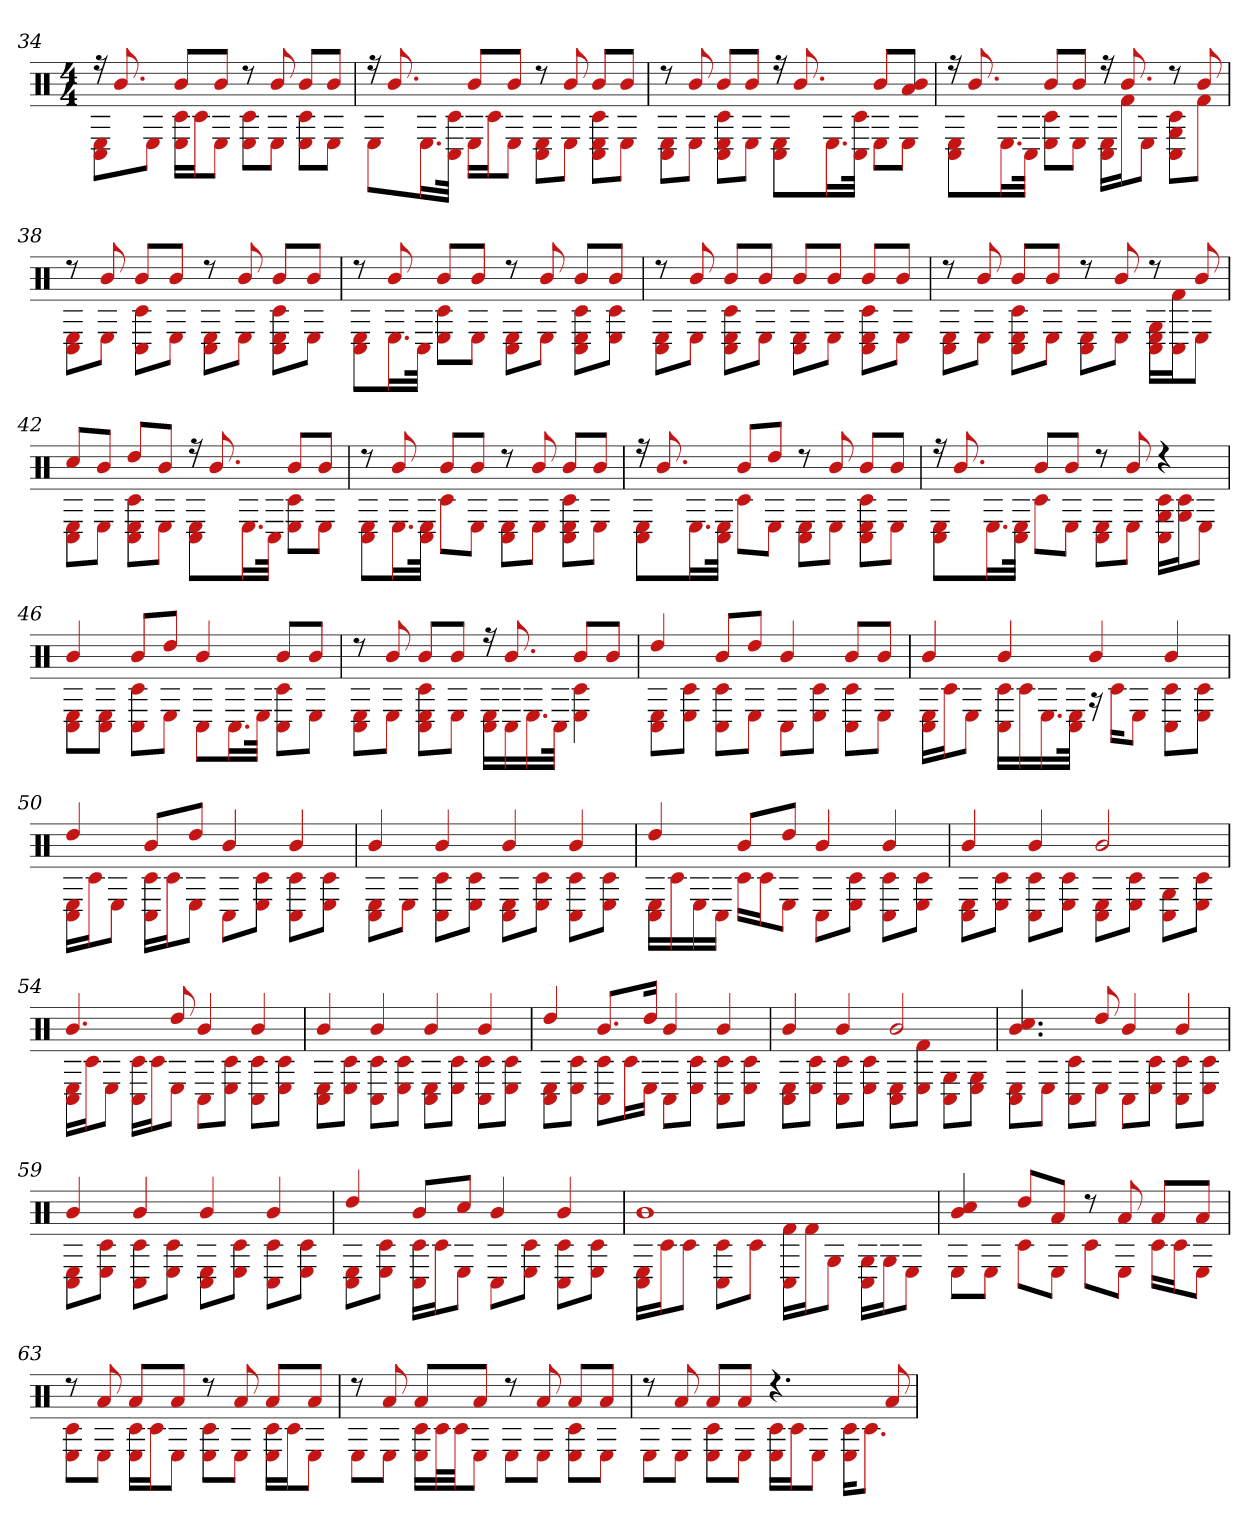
**kern
*part1
*staff1
*clefX
*k[]
*M4/4
=34
*^
16r	8C# 8EL
8.b	.
.	8EJ
8bL	16c# 16ELL
.	16c#J
8bJ	8EJ
8r	8c# 8EL
8b	8EJ
8bL	8E 8c#L
8bJ	8EJ
=35	=35
16r	8EL
8.b	.
.	16.EL
.	32C# 32c#JJk
8bL	16ELL
.	16c#J
8bJ	8EJ
8r	8C# 8EL
8b	8EJ
8bL	8C# 8E 8c#L
8bJ	8EJ
=36	=36
8r	8C# 8EL
8b	8EJ
8bL	8E 8C# 8c#L
8bJ	8EJ
16r	8C# 8EL
8.b	.
.	16.EL
.	32C# 32c#JJk
8bL	8EL
8b 8aJ	8EJ
=37	=37
16r	8C# 8EL
8.b	.
.	16.EL
.	32C#JJk
8bL	8E 8c#L
8bJ	8EJ
16r	16C# 16ELL
8.b	16f#J
.	8EJ
8r	8C# 8G 8c#L
8b	8f#J
=38	=38
8r	8E 8C#L
8b	8EJ
8bL	8C# 8c#L
8bJ	8EJ
8r	8C# 8EL
8b	8EJ
8bL	8C# 8c# 8EL
8bJ	8EJ
=39	=39
8r	8C# 8EL
8b	16.EL
.	32C#JJk
8bL	8E 8c#L
8bJ	8EJ
8r	8C# 8EL
8b	8EJ
8bL	8C# 8E 8c#L
8bJ	8E 8c#J
=40	=40
8r	8C# 8EL
8b	8EJ
8bL	8C# 8E 8c#L
8bJ	8EJ
8bL	8C# 8EL
8bJ	8EJ
8bL	8C# 8E 8c#L
8bJ	8EJ
=41	=41
8r	8C# 8EL
8b	8EJ
8bL	8C# 8E 8c#L
8bJ	8EJ
8r	8C# 8EL
8b	8EJ
8r	16C# 16E 16GLL
.	16f# 16C#J
8b	8EJ
=42	=42
8cc#L	8C# 8EL
8bJ	8EJ
8ddL	8C# 8c# 8EL
8bJ	8EJ
16r	8C# 8EL
8.b	.
.	16.EL
.	32C#JJk
8bL	8E 8c#L
8bJ	8EJ
=43	=43
8r	8C# 8EL
8b	16.EL
.	32C# 32EJJk
8bL	8c#L
8bJ	8EJ
8r	8C# 8EL
8b	8EJ
8bL	8C# 8E 8c#L
8bJ	8EJ
=44	=44
16r	8C# 8EL
8.b	.
.	16.EL
.	32C# 32EJJk
8bL	8c#L
8ddJ	8EJ
8r	8E 8C#L
8b	8EJ
8bL	8C# 8E 8c#L
8bJ	8EJ
=45	=45
16r	8C# 8EL
8.b	.
.	16.EL
.	32C# 32EJJk
8bL	8c#L
8bJ	8EJ
8r	8C# 8EL
8b	8EJ
4r	16C# 16G 16c#LL
.	16G 16c#J
.	8EJ
=46	=46
4b	8C# 8EL
.	8C# 8EJ
8bL	8C# 8c#L
8ddJ	8EJ
4b	8C#L
.	16.C#L
.	32EJJk
8bL	8C# 8c#L
8bJ	8EJ
=47	=47
8r	8C# 8EL
8b	8EJ
8bL	8C# 8E 8c#L
8bJ	8EJ
16r	16C# 16ELL
8.b	16C#
.	16.E
.	32C#JJk
8bL	4E 4c#
8bJ	.
=48	=48
4dd	8C# 8EL
.	8c# 8EJ
8bL	8C# 8c#L
8ddJ	8EJ
4b	8C#L
.	8c# 8EJ
8bL	8c# 8C#L
8bJ	8EJ
=49	=49
4b	16C# 16ELL
.	16c#J
.	8EJ
4b	16C# 16c#LL
.	16c#
.	16.E
.	32C# 32EJJk
4b	16r
.	16c#KL
.	8EJ
4b	8C# 8c#L
.	8c# 8EJ
=50	=50
4dd	16C# 16ELL
.	16c#J
.	8EJ
8bL	16C# 16c#LL
.	16c#J
8ddJ	8EJ
4b	8C#L
.	8c# 8EJ
4b	8C# 8c#L
.	8c# 8EJ
=51	=51
4b	8C# 8EL
.	8EJ
4b	8C# 8c#L
.	8c# 8EJ
4b	8C# 8EL
.	8c# 8EJ
4b	8C# 8c#L
.	8c# 8EJ
=52	=52
4dd	16C# 16ELL
.	16c#
.	16E
.	16C#JJ
8bL	16c#LL
.	16c#J
8ddJ	8EJ
4b	8C#L
.	8c# 8EJ
4b	8C# 8c#L
.	8c# 8EJ
=53	=53
4b	8C# 8EL
.	8c# 8EJ
4b	8C# 8c#L
.	8c# 8EJ
2b	8C# 8EL
.	8c# 8EJ
.	8C# 8GL
.	8c# 8EJ
=54	=54
4.b	16C# 16ELL
.	16c#J
.	8EJ
.	16C# 16c#LL
.	16c#J
8dd	8EJ
4b	8C#L
.	8c# 8EJ
4b	8C# 8c#L
.	8c# 8EJ
=55	=55
4b	8C# 8EL
.	8c# 8EJ
4b	8C# 8c#L
.	8c# 8EJ
4b	8C# 8EL
.	8c# 8EJ
4b	8C# 8c#L
.	8c# 8EJ
=56	=56
4dd	8E 8C#L
.	8c# 8EJ
8.bL	8C# 8c#L
.	16c#L
16ddJk	16EJJ
4b	8C#L
.	8c# 8EJ
4b	8c# 8C#L
.	8c# 8EJ
=57	=57
4b	8C# 8EL
.	8c# 8EJ
4b	8C# 8c#L
.	8c# 8EJ
2b	8C# 8EL
.	8f# 8EJ
.	8C# 8GL
.	8G 8EJ
=58	=58
4.cc# 4.b	8E 8C#L
.	8EJ
.	8C# 8c#L
8dd	8EJ
4b	8C#L
.	8c# 8EJ
4b	8C# 8c#L
.	8c# 8EJ
=59	=59
4b	8C# 8EL
.	8c# 8EJ
4b	8C# 8c#L
.	8c# 8EJ
4b	8C# 8EL
.	8c# 8EJ
4b	8C# 8c#L
.	8c# 8EJ
=60	=60
4dd	8C# 8EL
.	8c# 8EJ
8bL	16C# 16c#LL
.	16c#J
8cc#J	8EJ
4b	8C#L
.	8c# 8EJ
4b	8c# 8C#L
.	8c# 8EJ
=61	=61
1b	16C# 16ELL
.	16c#J
.	8c#J
.	8c# 8C#L
.	8c#J
.	16C# 16f#LL
.	16f#J
.	8GJ
.	16G 16C#LL
.	16GJ
.	8EJ
=62	=62
4cc# 4b	8EL
.	8EJ
8ddL	8c#L
8aJ	8EJ
8r	8c#L
8a	8EJ
8aL	16c#LL
.	16c#J
8aJ	8EJ
=63	=63
8r	8E 8c#L
8a	8EJ
8aL	16E 16c#LL
.	16c#J
8aJ	8EJ
8r	8c# 8EL
8a	8EJ
8aL	16E 16c#LL
.	16c#J
8aJ	8EJ
=64	=64
8r	8EL
8a	8EJ
8aL	16E 16c#LL
.	32c#L
.	32c#JJ
8aJ	8EJ
8r	8EL
8a	8EJ
8aL	8c# 8EL
8aJ	8EJ
=65	=65
8r	8EL
8a	8EJ
8aL	8E 8c#L
8aJ	8EJ
4.r	16c# 16ELL
.	16c#J
.	8EJ
.	16c# 16EKL
.	8.c#J
8a	.
*v	*v
=
*-
